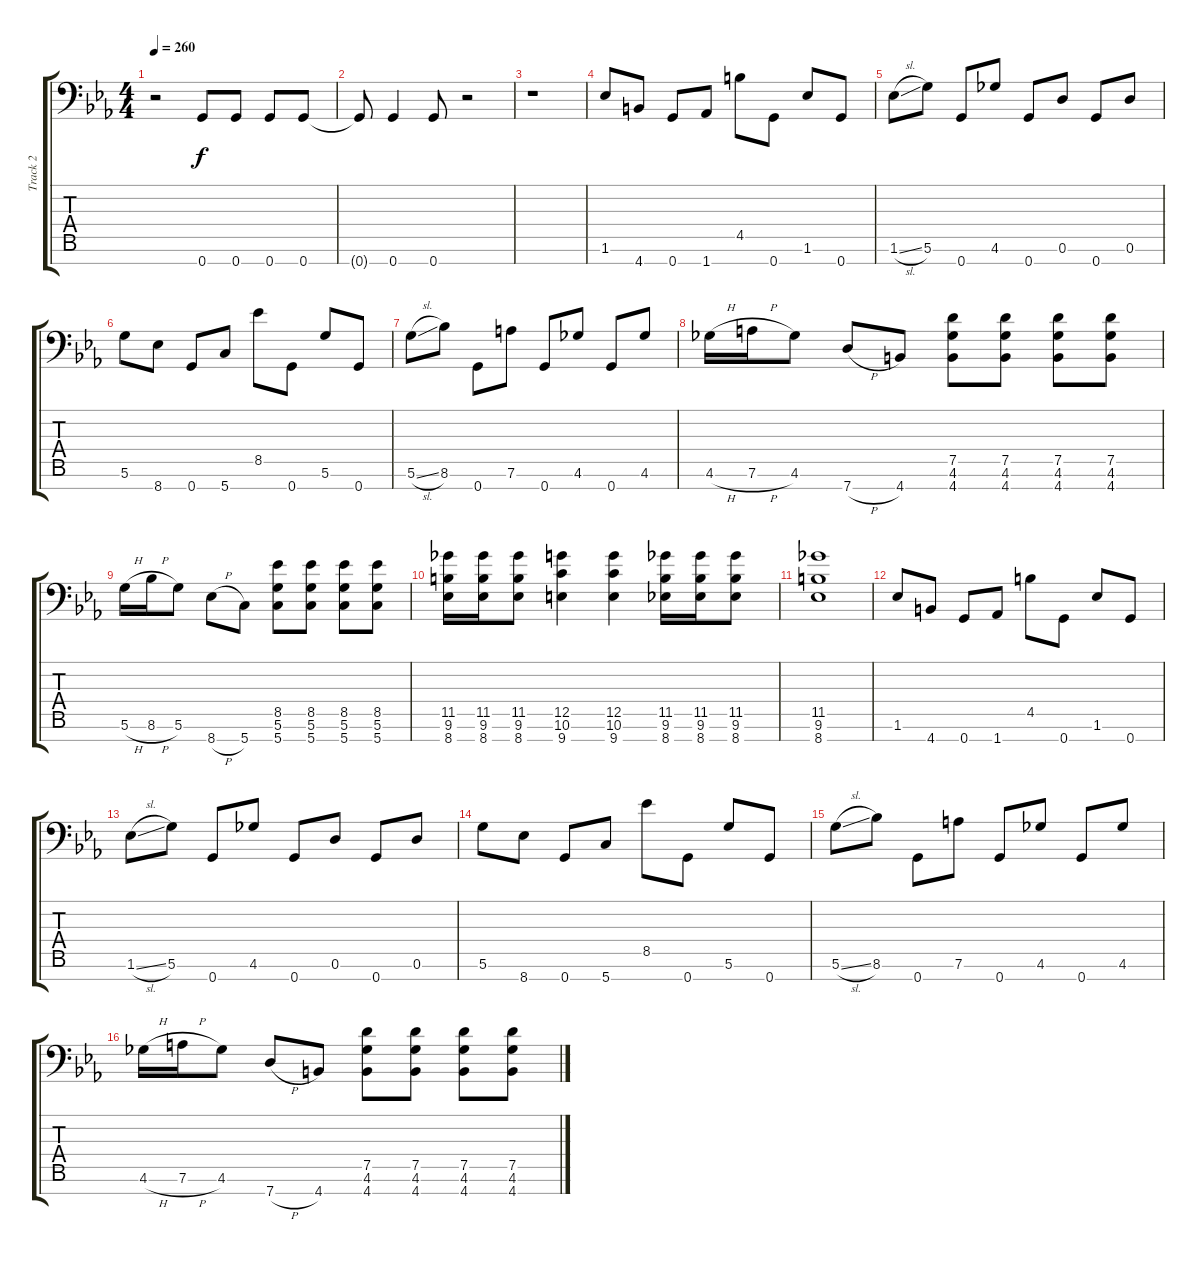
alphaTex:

\track ("Track 2" "Track 2") {instrument acousticguitarsteel}
\staff {score tabs}
\tuning (D4 A3 E3 C3 G2 D2 G1) {hide}
\ts (4 4)
\tempo 260
\clef f4
\ks cminor
r.2{dy f} 0.7.8 0.7.8 0.7.8 0.7.8 |
0.7{t}.8 0.7.4 0.7.8 r.2 |
r.1 |
1.6.8 4.7.8 0.7.8 1.7.8 4.5.8 0.7.8 1.6.8 0.7.8 |
1.6{sl}.8 5.6.8 0.7.8 4.6.8 0.7.8 0.6.8 0.7.8 0.6.8 |
5.6.8 8.7.8 0.7.8 5.7.8 8.5.8 0.7.8 5.6.8 0.7.8 |
5.6{sl}.8 8.6.8 0.7.8 7.6.8 0.7.8 4.6.8 0.7.8 4.6.8 |
4.6{h}.16 7.6{h}.16 4.6.8 7.7{h}.8 4.7.8 (7.5 4.6 4.7).8 (7.5 4.6 4.7).8 (7.5 4.6 4.7).8 (7.5 4.6 4.7).8 |
5.6{h}.16 8.6{h}.16 5.6.8 8.7{h}.8 5.7.8 (8.5 5.6 5.7).8 (8.5 5.6 5.7).8 (8.5 5.6 5.7).8 (8.5 5.6 5.7).8 |
(11.5 9.6 8.7).16 (11.5 9.6 8.7).16 (11.5 9.6 8.7).8 (12.5 10.6 9.7).4 (12.5 10.6 9.7).4 (11.5 9.6 8.7).16 (11.5 9.6 8.7).16 (11.5 9.6 8.7).8 |
(11.5 9.6 8.7).1 |
1.6.8 4.7.8 0.7.8 1.7.8 4.5.8 0.7.8 1.6.8 0.7.8 |
1.6{sl}.8 5.6.8 0.7.8 4.6.8 0.7.8 0.6.8 0.7.8 0.6.8 |
5.6.8 8.7.8 0.7.8 5.7.8 8.5.8 0.7.8 5.6.8 0.7.8 |
5.6{sl}.8 8.6.8 0.7.8 7.6.8 0.7.8 4.6.8 0.7.8 4.6.8 |
4.6{h}.16 7.6{h}.16 4.6.8 7.7{h}.8 4.7.8 (7.5 4.6 4.7).8 (7.5 4.6 4.7).8 (7.5 4.6 4.7).8 (7.5 4.6 4.7).8
